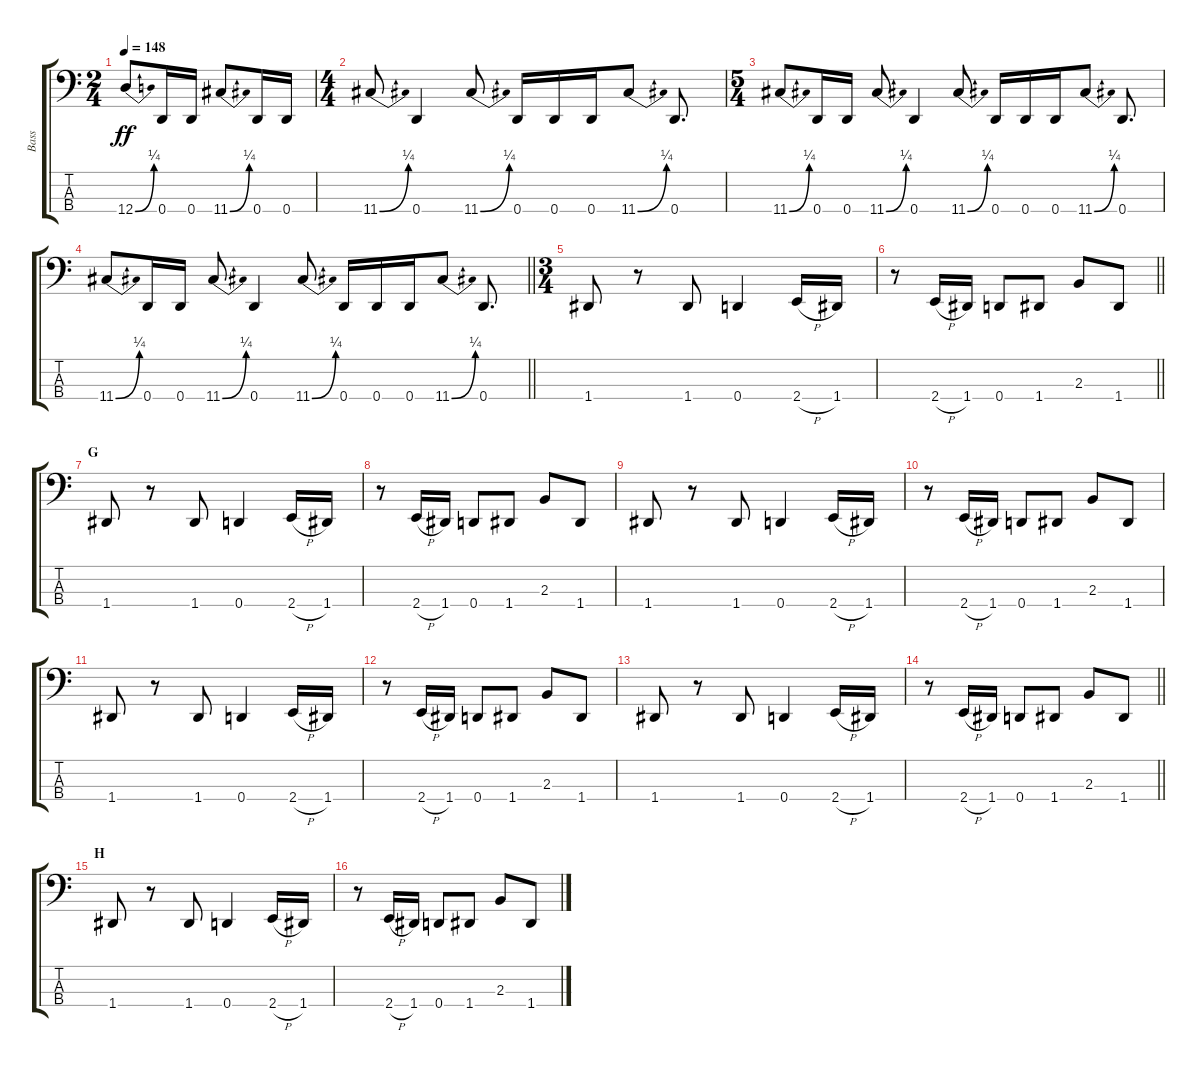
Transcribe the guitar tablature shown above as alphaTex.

\track ("Bass" "Bass") {instrument electricbasspick}
\staff {score tabs}
\tuning (G2 D2 A1 D1) {hide}
\ts (2 4)
\tempo 148
\clef f4
\ks c
12.4{be (bend 0 0 60 1)}.8{dy ff} 0.4.16 0.4.16 11.4{be (bend 0 0 60 1)}.8 0.4.16 0.4.16 |
\ts (4 4)
11.4{be (bend 0 0 60 1)}.8 0.4.4 11.4{be (bend 0 0 60 1)}.8 0.4.16 0.4.16 0.4.16 11.4{be (bend 0 0 60 1)}.8 0.4.8{d} |
\ts (5 4)
11.4{be (bend 0 0 60 1)}.8 0.4.16 0.4.16 11.4{be (bend 0 0 60 1)}.8 0.4.4 11.4{be (bend 0 0 60 1)}.8 0.4.16 0.4.16 0.4.16 11.4{be (bend 0 0 60 1)}.8 0.4.8{d} |
\barLineRight lightlight
11.4{be (bend 0 0 60 1)}.8 0.4.16 0.4.16 11.4{be (bend 0 0 60 1)}.8 0.4.4 11.4{be (bend 0 0 60 1)}.8 0.4.16 0.4.16 0.4.16 11.4{be (bend 0 0 60 1)}.8 0.4.8{d} |
\ts (3 4)
\section ("" "")
1.4.8 r.8 1.4.8 0.4.4 2.4{h}.16 1.4.16 |
\barLineRight lightlight
r.8 2.4{h}.16 1.4.16 0.4.8 1.4.8 2.3.8 1.4.8 |
\section ("" "G")
1.4.8 r.8 1.4.8 0.4.4 2.4{h}.16 1.4.16 |
r.8 2.4{h}.16 1.4.16 0.4.8 1.4.8 2.3.8 1.4.8 |
1.4.8 r.8 1.4.8 0.4.4 2.4{h}.16 1.4.16 |
r.8 2.4{h}.16 1.4.16 0.4.8 1.4.8 2.3.8 1.4.8 |
1.4.8 r.8 1.4.8 0.4.4 2.4{h}.16 1.4.16 |
r.8 2.4{h}.16 1.4.16 0.4.8 1.4.8 2.3.8 1.4.8 |
1.4.8 r.8 1.4.8 0.4.4 2.4{h}.16 1.4.16 |
\barLineRight lightlight
r.8 2.4{h}.16 1.4.16 0.4.8 1.4.8 2.3.8 1.4.8 |
\section ("" "H")
1.4.8 r.8 1.4.8 0.4.4 2.4{h}.16 1.4.16 |
r.8 2.4{h}.16 1.4.16 0.4.8 1.4.8 2.3.8 1.4.8
